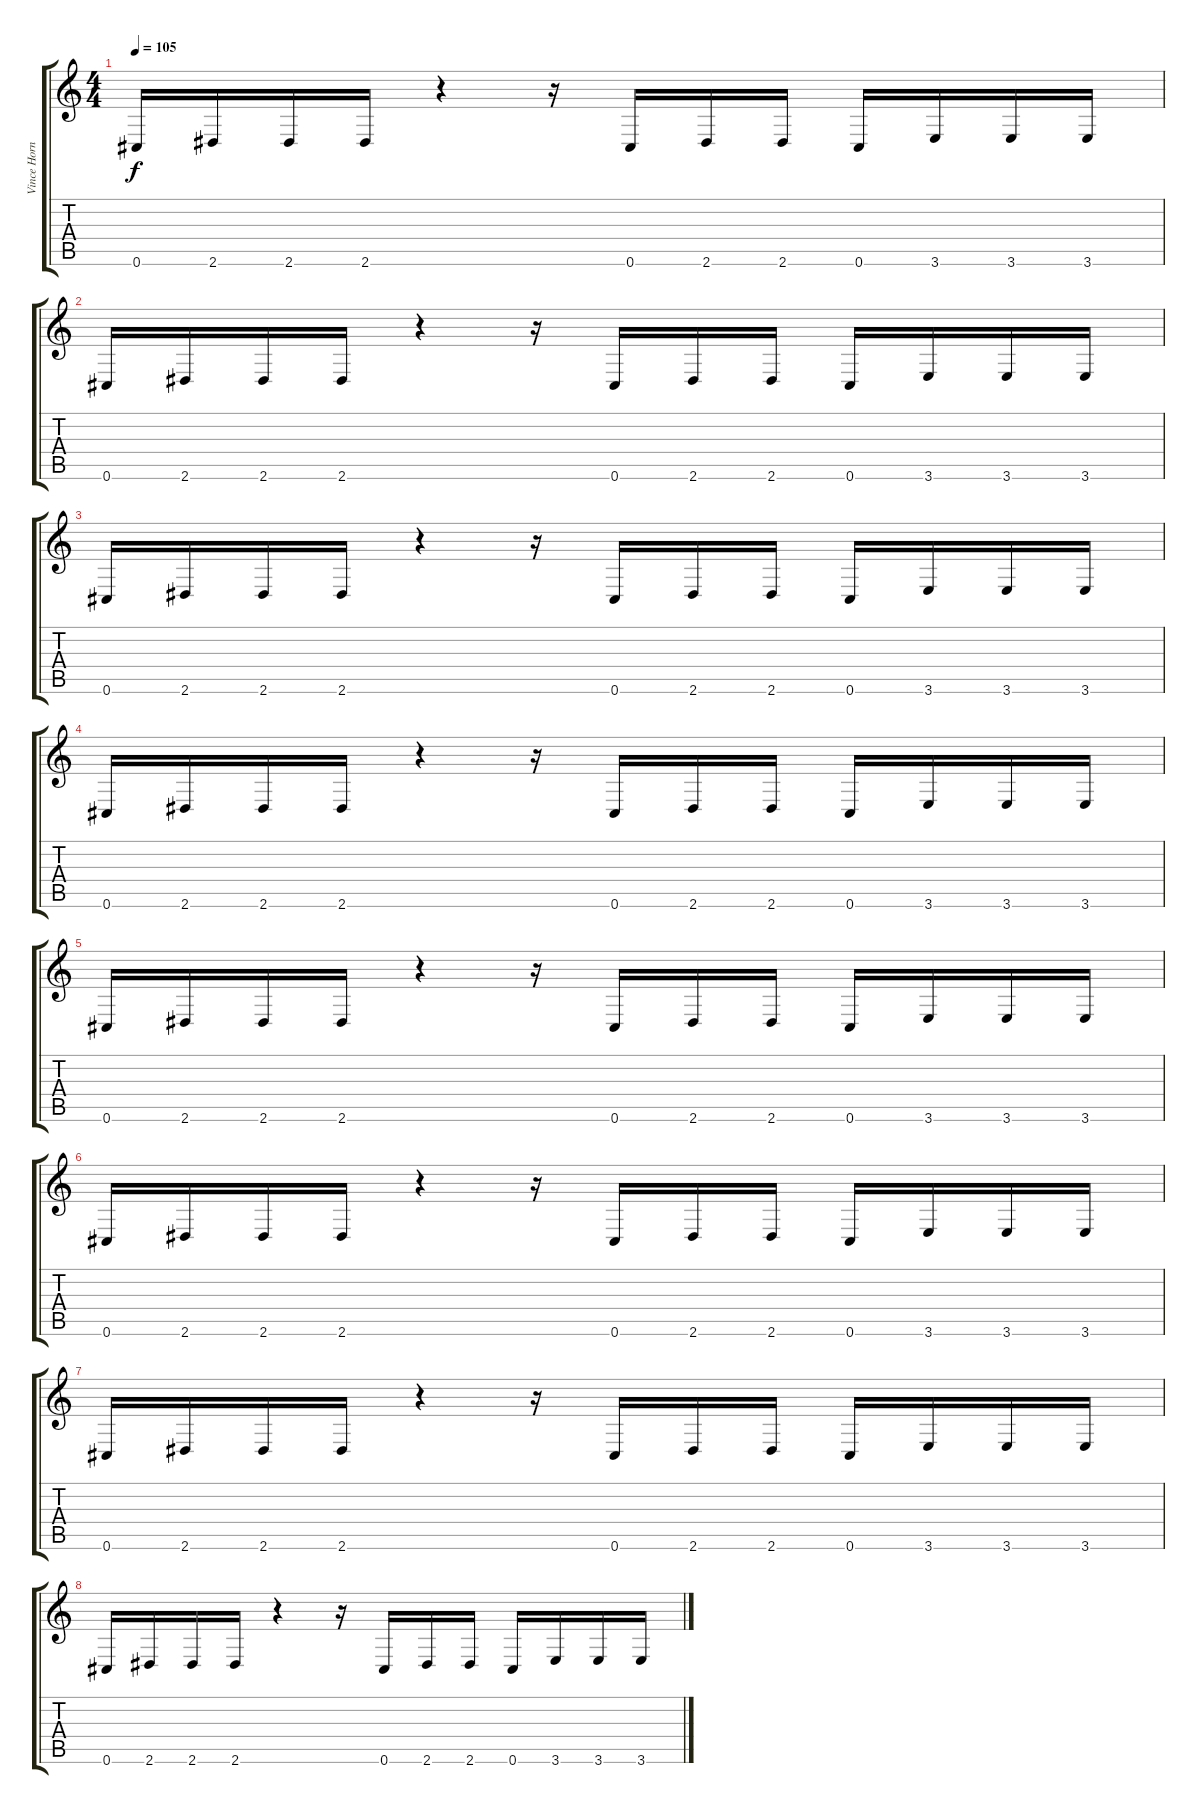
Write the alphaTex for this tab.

\track ("Vince Hornsby - Bass" "Vince Horn") {instrument electricbasspick}
\staff {score tabs}
\tuning (Eb4 Bb3 Gb3 Db3 Ab2 Db2) {hide}
\ts (4 4)
\tempo 105
\clef g2
\ks c
0.6.16{dy f instrument electricbasspick} 2.6.16 2.6.16 2.6.16 r.4 r.16 0.6.16 2.6.16 2.6.16 0.6.16 3.6.16 3.6.16 3.6.16 |
0.6.16 2.6.16 2.6.16 2.6.16 r.4 r.16 0.6.16 2.6.16 2.6.16 0.6.16 3.6.16 3.6.16 3.6.16 |
0.6.16 2.6.16 2.6.16 2.6.16 r.4 r.16 0.6.16 2.6.16 2.6.16 0.6.16 3.6.16 3.6.16 3.6.16 |
0.6.16 2.6.16 2.6.16 2.6.16 r.4 r.16 0.6.16 2.6.16 2.6.16 0.6.16 3.6.16 3.6.16 3.6.16 |
0.6.16 2.6.16 2.6.16 2.6.16 r.4 r.16 0.6.16 2.6.16 2.6.16 0.6.16 3.6.16 3.6.16 3.6.16 |
0.6.16 2.6.16 2.6.16 2.6.16 r.4 r.16 0.6.16 2.6.16 2.6.16 0.6.16 3.6.16 3.6.16 3.6.16 |
0.6.16 2.6.16 2.6.16 2.6.16 r.4 r.16 0.6.16 2.6.16 2.6.16 0.6.16 3.6.16 3.6.16 3.6.16 |
0.6.16 2.6.16 2.6.16 2.6.16 r.4 r.16 0.6.16 2.6.16 2.6.16 0.6.16 3.6.16 3.6.16 3.6.16
